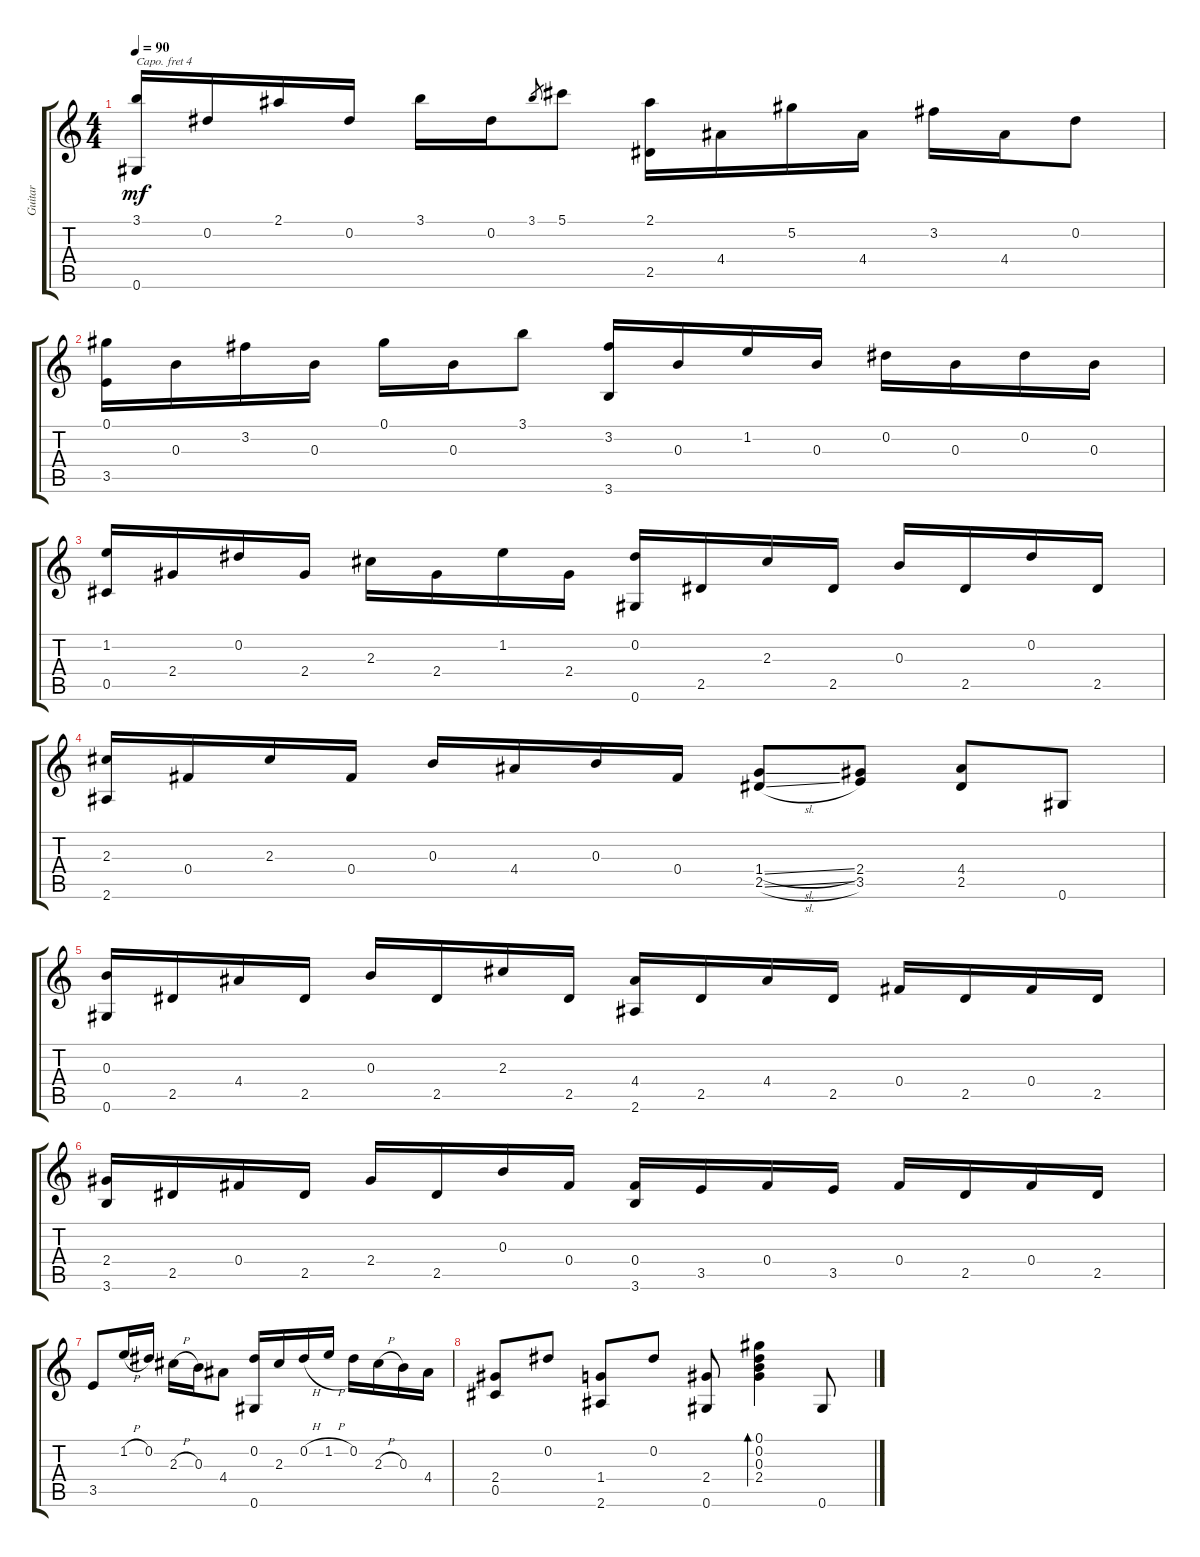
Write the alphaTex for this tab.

\track ("Guitar" "Guitar") {instrument acousticguitarsteel}
\staff {score tabs}
\capo 4
\tuning (E4 B3 G3 D3 A2 E2) {hide}
\ts (4 4)
\tempo 90
\clef g2
\ks c
(3.1 0.6).16{dy mf} 0.2.16 2.1.16 0.2.16 3.1.16 0.2.16 3.1.8{gr} 5.1.8 (2.1 2.5).16 4.4.16 5.2.16 4.4.16 3.2.16 4.4.16 0.2.8 |
(0.1 3.5).16 0.3.16 3.2.16 0.3.16 0.1.16 0.3.16 3.1.8 (3.2 3.6).16 0.3.16 1.2.16 0.3.16 0.2.16 0.3.16 0.2.16 0.3.16 |
(1.2 0.5).16 2.4.16 0.2.16 2.4.16 2.3.16 2.4.16 1.2.16 2.4.16 (0.2 0.6).16 2.5.16 2.3.16 2.5.16 0.3.16 2.5.16 0.2.16 2.5.16 |
(2.3 2.6).16 0.4.16 2.3.16 0.4.16 0.3.16 4.4.16 0.3.16 0.4.16 (1.4{sl} 2.5{sl}).8 (2.4 3.5).8 (4.4 2.5).8 0.6.8 |
(0.3 0.6).16 2.5.16 4.4.16 2.5.16 0.3.16 2.5.16 2.3.16 2.5.16 (4.4 2.6).16 2.5.16 4.4.16 2.5.16 0.4.16 2.5.16 0.4.16 2.5.16 |
(2.4 3.6).16 2.5.16 0.4.16 2.5.16 2.4.16 2.5.16 0.3.16 0.4.16 (0.4 3.6).16 3.5.16 0.4.16 3.5.16 0.4.16 2.5.16 0.4.16 2.5.16 |
3.5.8 1.2{h}.16 0.2.16 2.3{h}.16 0.3.16 4.4.8 (0.2 0.6).16 2.3.16 0.2{h}.16 1.2{h}.16 0.2.16 2.3{h}.16 0.3.16 4.4.16 |
(2.4 0.5).8 0.2.8 (1.4 2.6).8 0.2.8 (2.4 0.6).8 (0.1 0.2 0.3 2.4).4{bd 240} 0.6.8
